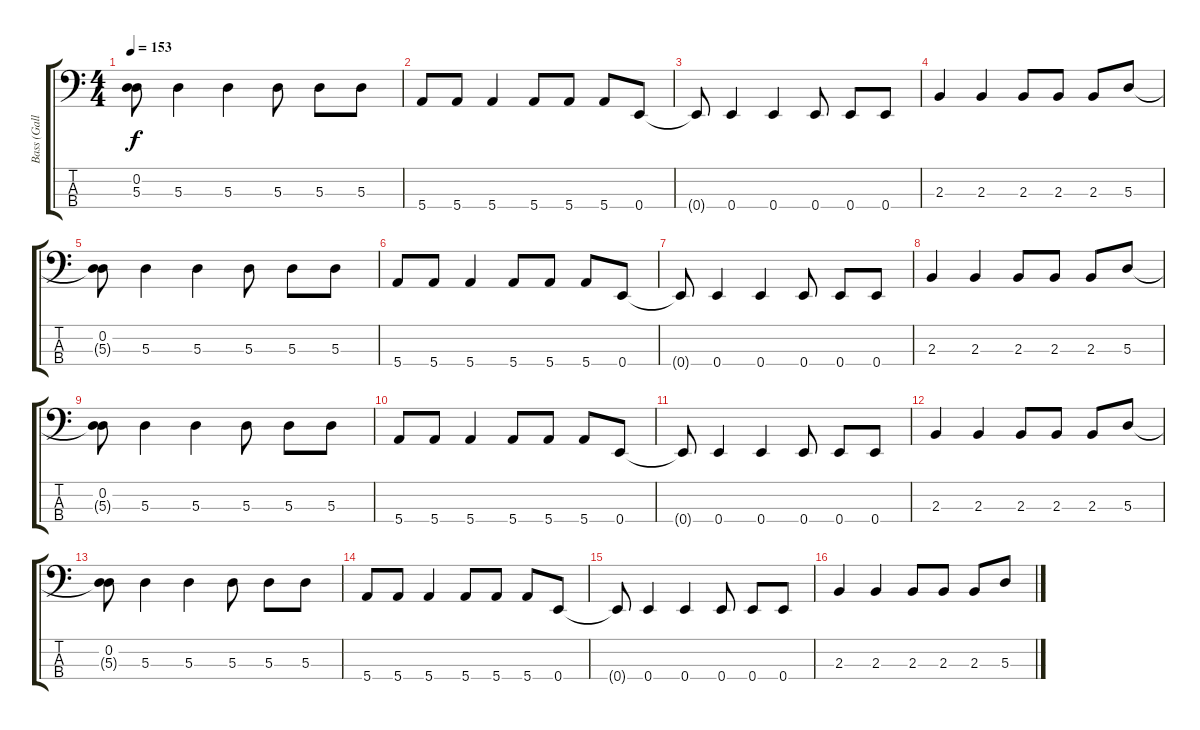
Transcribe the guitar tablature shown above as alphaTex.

\track ("Bass (Gallup)" "Bass (Gall") {instrument electricbassfinger}
\staff {score tabs}
\tuning (G2 D2 A1 E1) {hide}
\ts (4 4)
\tempo 153
\clef f4
\ks c
(0.2 5.3{t}).8{dy f} 5.3.4 5.3.4 5.3.8 5.3.8 5.3.8 |
5.4.8 5.4.8 5.4.4 5.4.8 5.4.8 5.4.8 0.4.8 |
0.4{t}.8 0.4.4 0.4.4 0.4.8 0.4.8 0.4.8 |
2.3.4 2.3.4 2.3.8 2.3.8 2.3.8 5.3.8 |
(0.2 5.3{t}).8 5.3.4 5.3.4 5.3.8 5.3.8 5.3.8 |
5.4.8 5.4.8 5.4.4 5.4.8 5.4.8 5.4.8 0.4.8 |
0.4{t}.8 0.4.4 0.4.4 0.4.8 0.4.8 0.4.8 |
2.3.4 2.3.4 2.3.8 2.3.8 2.3.8 5.3.8 |
(0.2 5.3{t}).8 5.3.4 5.3.4 5.3.8 5.3.8 5.3.8 |
5.4.8 5.4.8 5.4.4 5.4.8 5.4.8 5.4.8 0.4.8 |
0.4{t}.8 0.4.4 0.4.4 0.4.8 0.4.8 0.4.8 |
2.3.4 2.3.4 2.3.8 2.3.8 2.3.8 5.3.8 |
(0.2 5.3{t}).8 5.3.4 5.3.4 5.3.8 5.3.8 5.3.8 |
5.4.8 5.4.8 5.4.4 5.4.8 5.4.8 5.4.8 0.4.8 |
0.4{t}.8 0.4.4 0.4.4 0.4.8 0.4.8 0.4.8 |
2.3.4 2.3.4 2.3.8 2.3.8 2.3.8 5.3.8
